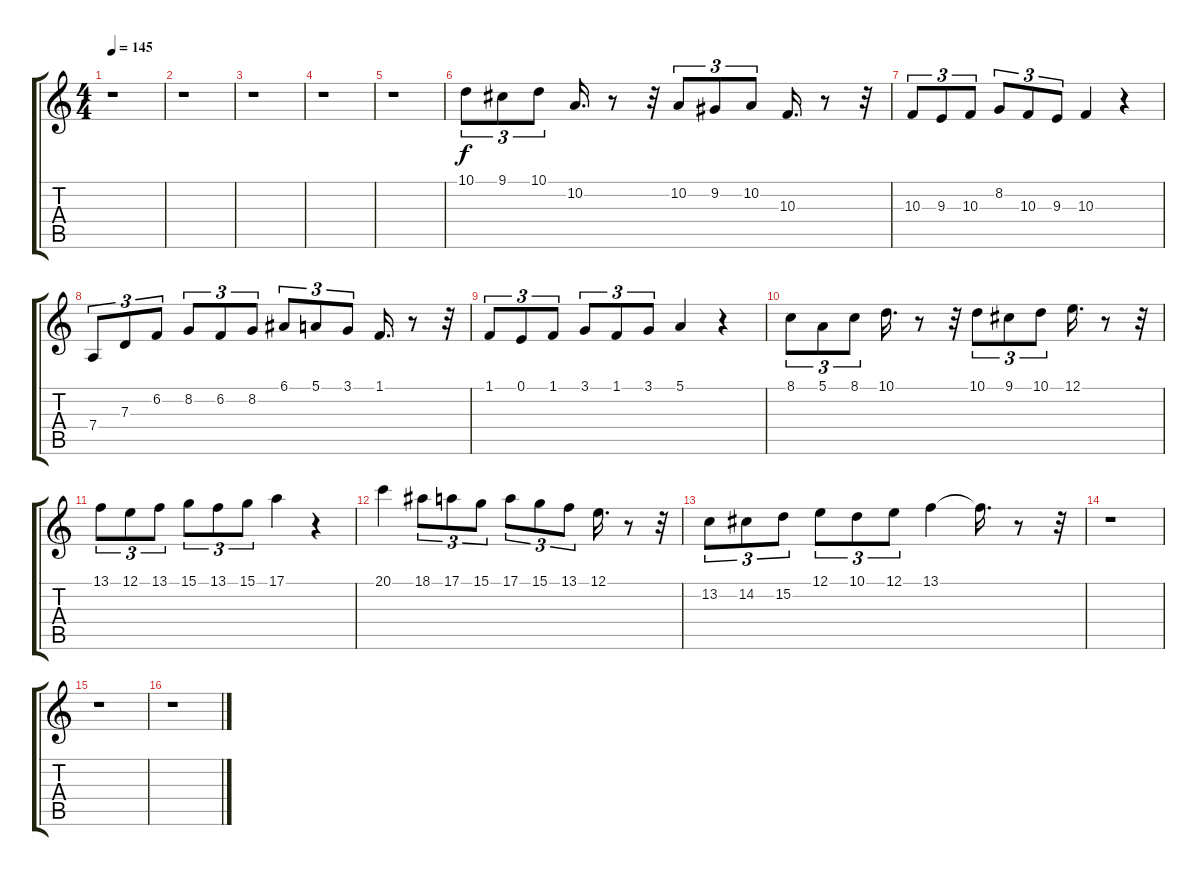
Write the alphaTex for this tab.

\track "" {instrument orchestralharp}
\staff {score tabs}
\tuning (E4 B3 G3 D3 A2 E2) {hide}
\ts (4 4)
\tempo 145
\clef g2
\ks c
r.1{dy f} |
r.1 |
r.1 |
r.1 |
r.1 |
10.1.8{tu (3 2)} 9.1.8{tu (3 2)} 10.1.8{tu (3 2)} 10.2.16{d} r.8 r.32 10.2.8{tu (3 2)} 9.2.8{tu (3 2)} 10.2.8{tu (3 2)} 10.3.16{d} r.8 r.32 |
10.3.8{tu (3 2)} 9.3.8{tu (3 2)} 10.3.8{tu (3 2)} 8.2.8{tu (3 2)} 10.3.8{tu (3 2)} 9.3.8{tu (3 2)} 10.3.4 r.4 |
7.4.8{tu (3 2)} 7.3.8{tu (3 2)} 6.2.8{tu (3 2)} 8.2.8{tu (3 2)} 6.2.8{tu (3 2)} 8.2.8{tu (3 2)} 6.1.8{tu (3 2)} 5.1.8{tu (3 2)} 3.1.8{tu (3 2)} 1.1.16{d} r.8 r.32 |
1.1.8{tu (3 2)} 0.1.8{tu (3 2)} 1.1.8{tu (3 2)} 3.1.8{tu (3 2)} 1.1.8{tu (3 2)} 3.1.8{tu (3 2)} 5.1.4 r.4 |
8.1.8{tu (3 2)} 5.1.8{tu (3 2)} 8.1.8{tu (3 2)} 10.1.16{d} r.8 r.32 10.1.8{tu (3 2)} 9.1.8{tu (3 2)} 10.1.8{tu (3 2)} 12.1.16{d} r.8 r.32 |
13.1.8{tu (3 2)} 12.1.8{tu (3 2)} 13.1.8{tu (3 2)} 15.1.8{tu (3 2)} 13.1.8{tu (3 2)} 15.1.8{tu (3 2)} 17.1.4 r.4 |
20.1.4 18.1.8{tu (3 2)} 17.1.8{tu (3 2)} 15.1.8{tu (3 2)} 17.1.8{tu (3 2)} 15.1.8{tu (3 2)} 13.1.8{tu (3 2)} 12.1.16{d} r.8 r.32 |
13.2.8{tu (3 2)} 14.2.8{tu (3 2)} 15.2.8{tu (3 2)} 12.1.8{tu (3 2)} 10.1.8{tu (3 2)} 12.1.8{tu (3 2)} 13.1.4 13.1{t}.16{d} r.8 r.32 |
r.1 |
r.1 |
r.1
